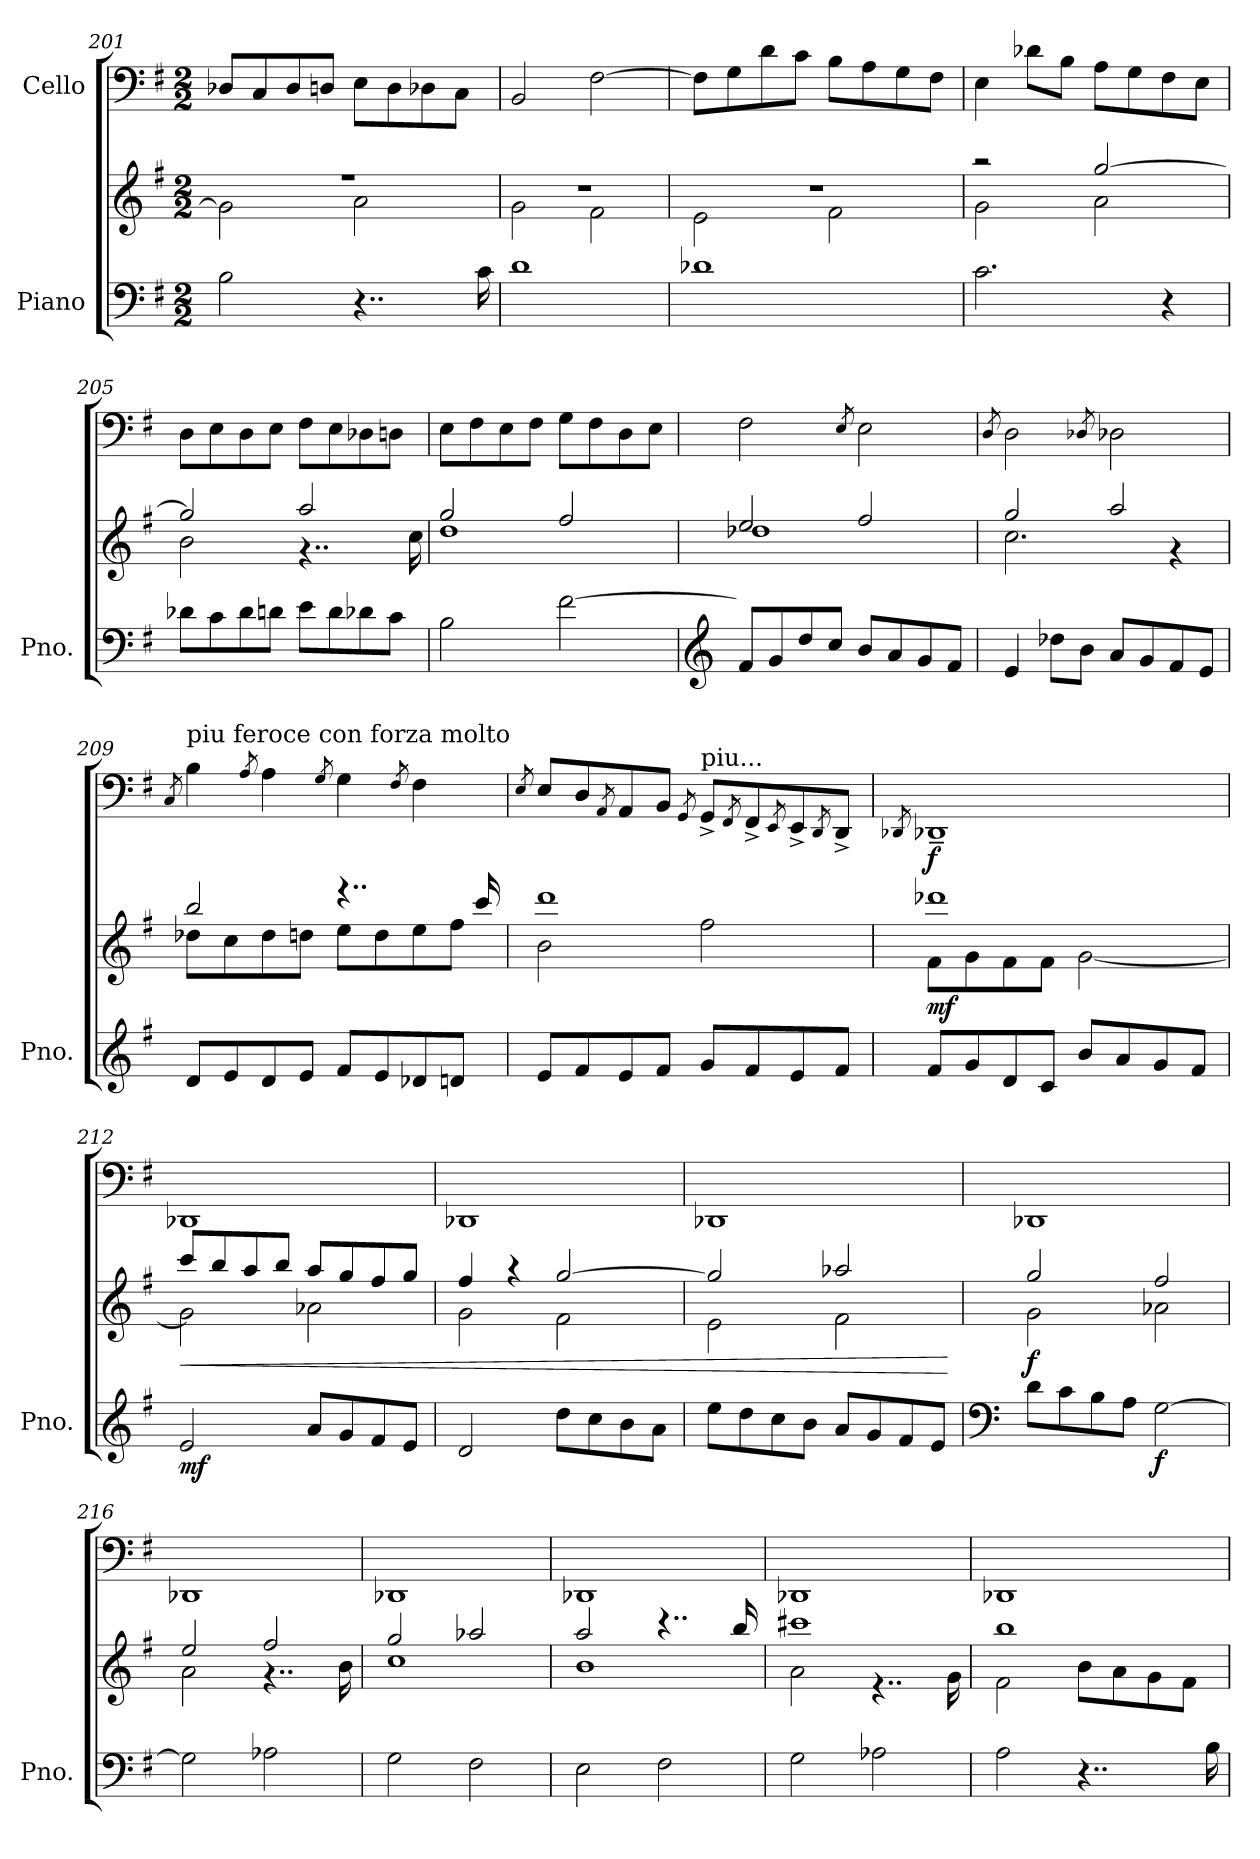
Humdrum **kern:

**kern	**kern	**dynam	**kern	**dynam
*part2	*part2	*part2	*part1	*part1
*staff3	*staff2	*staff2/3	*staff1	*staff1
*I"Piano	*	*	*I"Cello	*
*I'Pno.	*	*	*	*
*clefF4	*clefG2	*	*clefF4	*
*k[f#]	*k[f#]	*	*k[f#]	*
*M2/2	*M2/2	*	*M2/2	*
=201	=201	=201	=201	=201
*	*^	*	*	*
2B	1r	2g]	.	8D-XL	.
.	.	.	.	8C	.
.	.	.	.	8D-	.
.	.	.	.	8DnJ	.
4..r	.	2a	.	8EL	.
.	.	.	.	8D	.
.	.	.	.	8D-X	.
.	.	.	.	8CJ	.
16c	.	.	.	.	.
=202	=202	=202	=202	=202	=202
1d	1r	2g	.	2BB	.
.	.	2f#	.	[2F#	.
=203	=203	=203	=203	=203	=203
1d-X	1r	2e	.	8F#L]	.
.	.	.	.	8G	.
.	.	.	.	8d	.
.	.	.	.	8cJ	.
.	.	2f#	.	8BL	.
.	.	.	.	8A	.
.	.	.	.	8G	.
.	.	.	.	8F#J	.
=204	=204	=204	=204	=204	=204
2.c	2r	2g	.	4E	.
.	.	.	.	8d-XL	.
.	.	.	.	8BJ	.
.	[2gg	2a	.	8AL	.
.	.	.	.	8G	.
4r	.	.	.	8F#	.
.	.	.	.	8EJ	.
=205	=205	=205	=205	=205	=205
8d-XL	2gg]	2b	.	8DL	.
8c	.	.	.	8E	.
8d-	.	.	.	8D	.
8dnJ	.	.	.	8EJ	.
8eL	2aa	4..r	.	8F#L	.
8d	.	.	.	8E	.
8d-X	.	.	.	8D-X	.
8cJ	.	.	.	8DnJ	.
.	.	16cc	.	.	.
=206	=206	=206	=206	=206	=206
2B	2gg	1dd	.	8EL	.
.	.	.	.	8F#	.
.	.	.	.	8E	.
.	.	.	.	8F#J	.
[2f#	2ff#	.	.	8GL	.
.	.	.	.	8F#	.
.	.	.	.	8D	.
.	.	.	.	8EJ	.
=207	=207	=207	=207	=207	=207
*clefG2	*	*	*	*	*
8f#L]	2ee	1dd-X	.	2F#	.
8g	.	.	.	.	.
8dd	.	.	.	.	.
8ccJ	.	.	.	.	.
.	.	.	.	8qE	.
8bL	2ff#	.	.	2E	.
8a	.	.	.	.	.
8g	.	.	.	.	.
8f#J	.	.	.	.	.
=208	=208	=208	=208	=208	=208
.	.	.	.	8qD	.
4e	2gg	2.cc	.	2D	.
8dd-XL	.	.	.	.	.
8bJ	.	.	.	.	.
.	.	.	.	8qD-X	.
8aL	2aa	.	.	2D-	.
8g	.	.	.	.	.
8f#	.	4r	.	.	.
8eJ	.	.	.	.	.
=209	=209	=209	=209	=209	=209
.	.	.	.	8qC	.
!	!	!	!	!LO:TX:a:t=piu feroce con forza molto	!
8dL	2bb	8dd-XL	.	4B	.
8e	.	8cc	.	.	.
.	.	.	.	8qA	.
8d	.	8dd-	.	4A	.
8eJ	.	8ddnJ	.	.	.
.	.	.	.	8qG	.
8f#L	4..r	8eeL	.	4G	.
8e	.	8dd	.	.	.
.	.	.	.	8qF#	.
8d-X	.	8ee	.	4F#	.
8dnJ	.	8ff#J	.	.	.
.	16ccc	.	.	.	.
=210	=210	=210	=210	=210	=210
.	.	.	.	8qE	.
8eL	1ddd	2b	.	8EL	.
8f#	.	.	.	8D	.
.	.	.	.	8qAA	.
8e	.	.	.	8AA	.
8f#J	.	.	.	8BBJ	.
.	.	.	.	8qGG	.
!	!	!	!	!LO:TX:a:t=piu...	!
8gL	.	2ff#	.	8GG^L	.
.	.	.	.	8qFF#	.
8f#	.	.	.	8FF#^	.
.	.	.	.	8qEE	.
8e	.	.	.	8EE^	.
.	.	.	.	8qDD	.
8f#J	.	.	.	8DD^J	.
=211	=211	=211	=211	=211	=211
.	.	.	.	8qDD-X	.
!	!	!	!LO:DY:b	!	!LO:DY:b
8f#L	1ddd-X	8f#L	mf	1DD-~	f
8g	.	8g	.	.	.
8d	.	8f#	.	.	.
8cJ	.	8f#J	.	.	.
8bL	.	[2g	.	.	.
8a	.	.	.	.	.
8g	.	.	.	.	.
8f#J	.	.	.	.	.
=212	=212	=212	=212	=212	=212
!	!	!	!LO:HP:b	!	!
!	!	!	!LO:DY:n=1:b=2	!	!
2e	8cccL	2g]	< mf	1DD-X	.
.	8bb	.	.	.	.
.	8aa	.	.	.	.
.	8bbJ	.	.	.	.
8aL	8aaL	2a-X	.	.	.
8g	8gg	.	.	.	.
8f#	8ff#	.	.	.	.
8eJ	8ggJ	.	.	.	.
=213	=213	=213	=213	=213	=213
2d	4ff#	2g	.	1DD-X	.
.	4r	.	.	.	.
8ddL	[2gg	2f#	.	.	.
8cc	.	.	.	.	.
8b	.	.	.	.	.
8aJ	.	.	.	.	.
=214	=214	=214	=214	=214	=214
8eeL	2gg]	2e	.	1DD-X	.
8dd	.	.	.	.	.
8cc	.	.	.	.	.
8bJ	.	.	.	.	.
8aL	2aa-X	2f#	.	.	.
8g	.	.	.	.	.
8f#	.	.	.	.	.
8eJ	.	.	.	.	.
*	*v	*v	*	*	*
.	.	[	.	.
=215	=215	=215	=215	=215
*clefF4	*	*	*	*
*	*^	*	*	*
!	!	!	!LO:DY:b	!	!
8dL	2gg	2g	f	1DD-X	.
8c	.	.	.	.	.
8B	.	.	.	.	.
8AJ	.	.	.	.	.
!	!	!	!LO:DY:b=2	!	!
[2G	2ff#	2a-X	f	.	.
=216	=216	=216	=216	=216	=216
2G]	2ee	2a	.	1DD-X	.
2A-X	2ff#	4..r	.	.	.
.	.	16b	.	.	.
=217	=217	=217	=217	=217	=217
2G	2gg	1cc	.	1DD-X	.
2F#	2aa-X	.	.	.	.
=218	=218	=218	=218	=218	=218
2E	2aa	1b	.	1DD-X	.
2F#	4..r	.	.	.	.
.	16bb	.	.	.	.
=219	=219	=219	=219	=219	=219
2G	1ccc#X	2a	.	1DD-X	.
2A-X	.	4..r	.	.	.
.	.	16g	.	.	.
=220	=220	=220	=220	=220	=220
2A	1bb	2f#	.	1DD-X	.
4..r	.	8bL	.	.	.
.	.	8a	.	.	.
.	.	8g	.	.	.
.	.	8f#J	.	.	.
16B	.	.	.	.	.
*	*v	*v	*	*	*
=	=	=	=	=
*-	*-	*-	*-	*-
